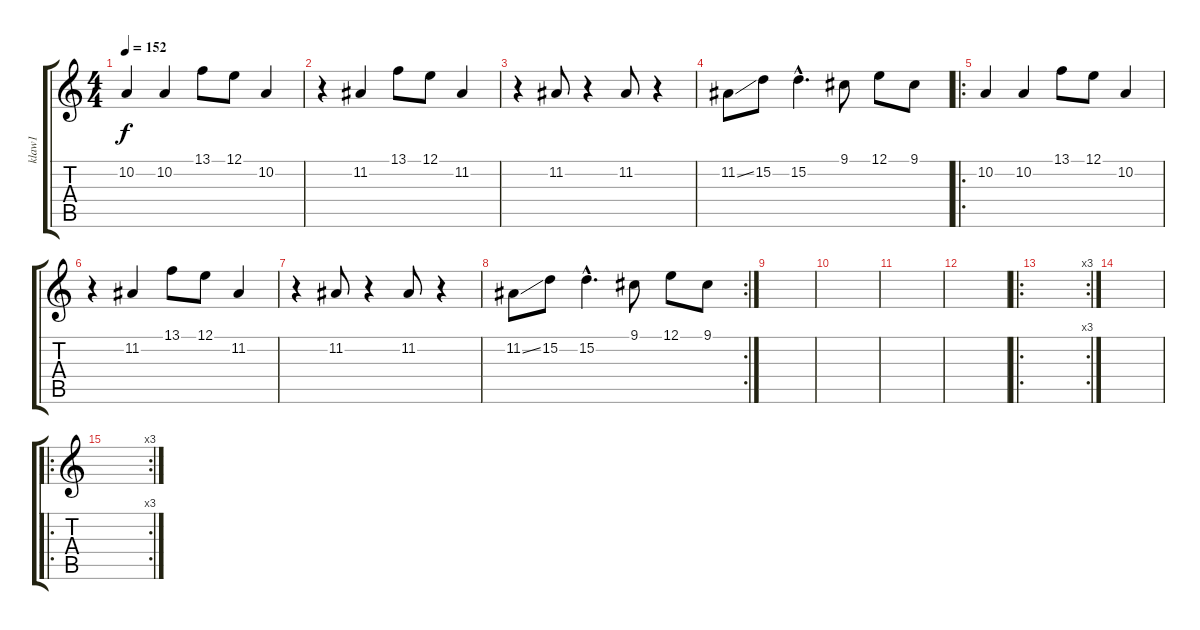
\track ("klaw1" "klaw1") {instrument recorder}
\staff {score tabs}
\tuning (E4 B3 G3 D3 A2 E2) {hide}
\ts (4 4)
\tempo 152
\clef g2
\ks c
10.2.4{dy f} 10.2.4 13.1.8 12.1.8 10.2.4 |
r.4 11.2.4 13.1.8 12.1.8 11.2.4 |
r.4 11.2.8 r.4 11.2.8 r.4 |
11.2{ss}.8 15.2.8 15.2{hac}.4{d} 9.1.8 12.1.8 9.1.8 |
\ro
10.2.4 10.2.4 13.1.8 12.1.8 10.2.4 |
r.4 11.2.4 13.1.8 12.1.8 11.2.4 |
r.4 11.2.8 r.4 11.2.8 r.4 |
\rc 2
11.2{ss}.8 15.2.8 15.2{hac}.4{d} 9.1.8 12.1.8 9.1.8 |
|
|
|
|
\ro
\rc 3
|
|
\ro
\rc 3
